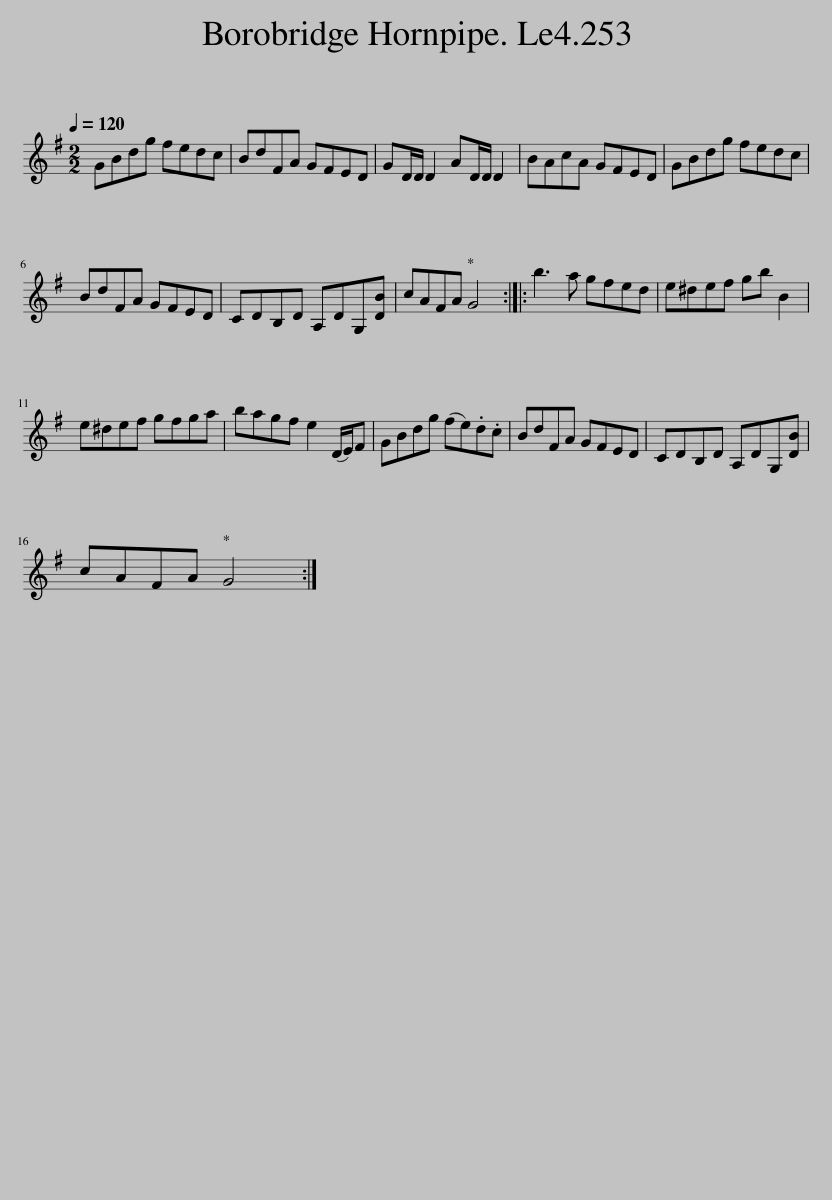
X:1
L:1/8
Q:1/4=120
M:2/2
I:linebreak $
K:G
V:1 treble
V:1
 GBdg fedc | BdFA GFED | GD/D/ D2 AD/D/ D2 | BAcA GFED | GBdg fedc |$ %5
 BdFA GFED | CDB,D A,DG,[DB] | cAFA G4 :: b3 a gfed | e^def gb B2 |$ %10
 e^def gfga | bagf e2 (D/E/)F | GBdg (fe).d.c | BdFA GFED | CDB,D A,DG,[DB] |$ %15
 cAFA G4 :| %16
